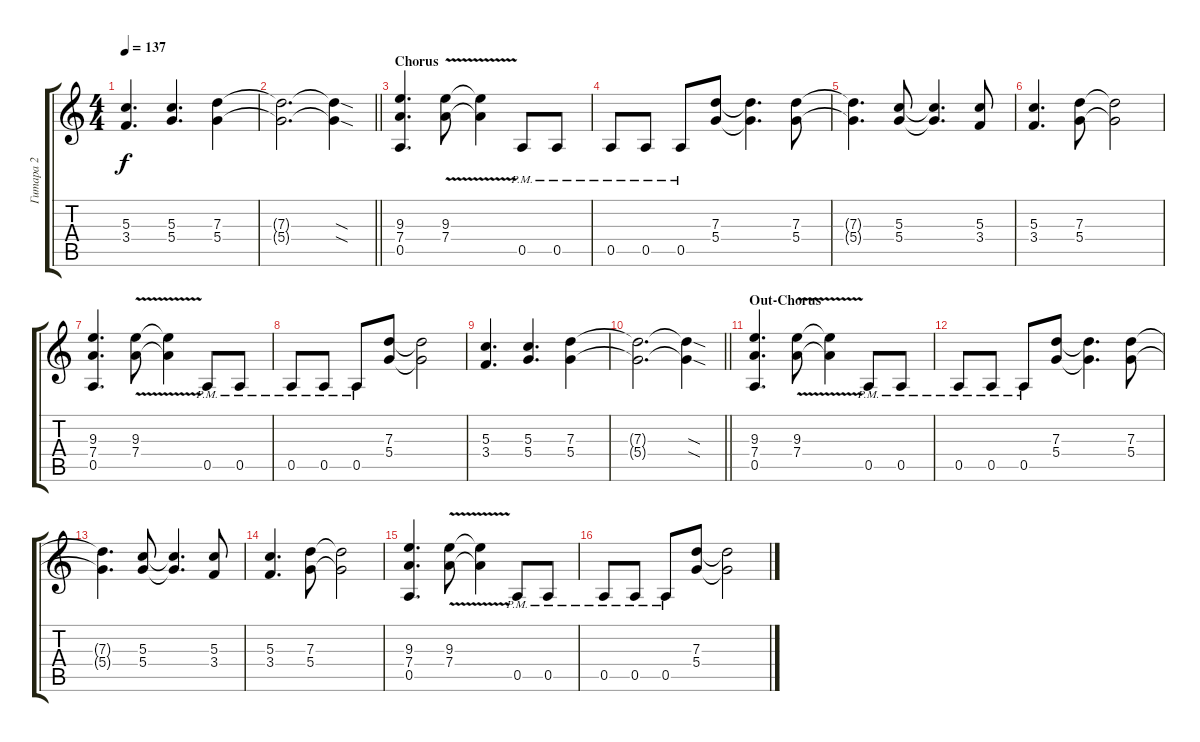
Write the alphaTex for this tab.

\track ("Гитара 2" "Гитара 2") {instrument distortionguitar}
\staff {score tabs}
\tuning (E4 B3 G3 D3 A2 E2) {hide}
\ts (4 4)
\tempo 137
\clef g2
\ks aminor
(5.3 3.4).4{d dy f} (5.3 5.4).4{d} (7.3 5.4).4 |
\barLineRight lightlight
(7.3{t} 5.4{t}).2{d} (7.3{sod t} 5.4{sod t}).4 |
\section ("" "Chorus")
(9.3 7.4 0.5).4{d} (9.3{v} 7.4).8 (9.3{t} 7.4{t}).4 0.5{pm}.8 0.5{pm}.8 |
0.5{pm}.8 0.5{pm}.8 0.5{pm}.8 (7.3 5.4).8 (7.3{t} 5.4{t}).4{d} (7.3 5.4).8 |
(7.3{t} 5.4{t}).4{d} (5.3 5.4).8 (5.3{t} 5.4{t}).4{d} (5.3 3.4).8 |
(5.3 3.4).4{d} (7.3 5.4).8 (7.3{t} 5.4{t}).2 |
(9.3 7.4 0.5).4{d} (9.3{v} 7.4).8 (9.3{t} 7.4{t}).4 0.5{pm}.8 0.5{pm}.8 |
0.5{pm}.8 0.5{pm}.8 0.5{pm}.8 (7.3 5.4).8 (7.3{t} 5.4{t}).2 |
(5.3 3.4).4{d} (5.3 5.4).4{d} (7.3 5.4).4 |
\barLineRight lightlight
(7.3{t} 5.4{t}).2{d} (7.3{sod t} 5.4{sod t}).4 |
\section ("" "Out-Chorus")
(9.3 7.4 0.5).4{d} (9.3{v} 7.4).8 (9.3{t} 7.4{t}).4 0.5{pm}.8 0.5{pm}.8 |
0.5{pm}.8 0.5{pm}.8 0.5{pm}.8 (7.3 5.4).8 (7.3{t} 5.4{t}).4{d} (7.3 5.4).8 |
(7.3{t} 5.4{t}).4{d} (5.3 5.4).8 (5.3{t} 5.4{t}).4{d} (5.3 3.4).8 |
(5.3 3.4).4{d} (7.3 5.4).8 (7.3{t} 5.4{t}).2 |
(9.3 7.4 0.5).4{d} (9.3{v} 7.4).8 (9.3{t} 7.4{t}).4 0.5{pm}.8 0.5{pm}.8 |
0.5{pm}.8 0.5{pm}.8 0.5{pm}.8 (7.3 5.4).8 (7.3{t} 5.4{t}).2
